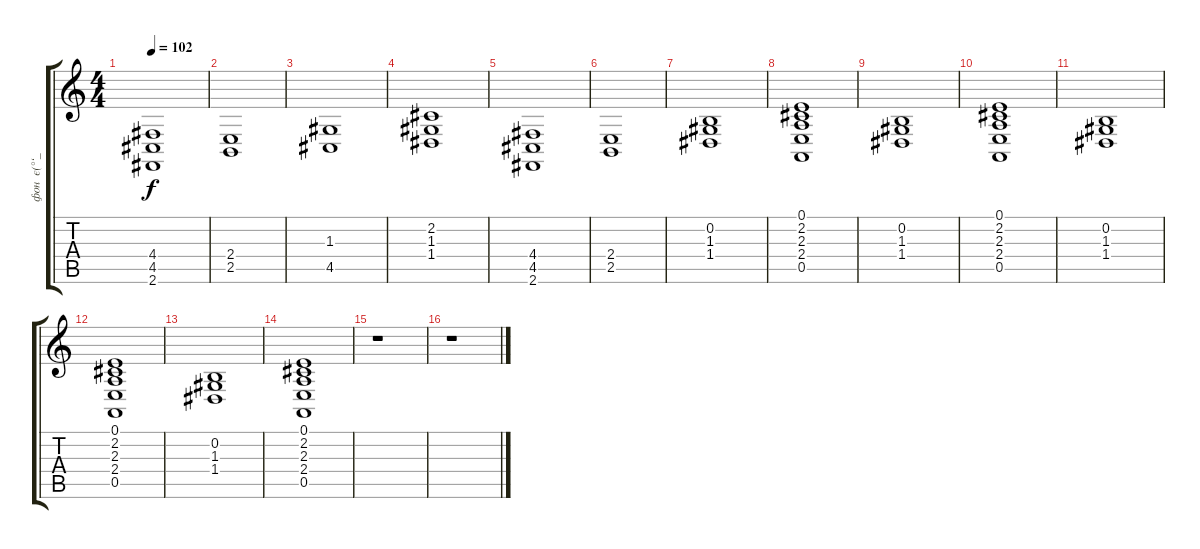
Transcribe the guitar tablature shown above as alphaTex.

\track ("фон  є(°‘_’°)э" "фон  є(°‘_") {instrument fx6goblins}
\staff {score tabs}
\tuning (E4 B3 G3 D3 A2 E2) {hide}
\ts (4 4)
\tempo 102
\clef g2
\ks c
(4.4 4.5 2.6).1{dy f} |
(2.4 2.5).1 |
(1.3 4.5).1 |
(2.2 1.3 1.4).1 |
(4.4 4.5 2.6).1 |
(2.4 2.5).1 |
(0.2 1.3 1.4).1 |
(0.1 2.2 2.3 2.4 0.5).1 |
(0.2 1.3 1.4).1 |
(0.1 2.2 2.3 2.4 0.5).1 |
(0.2 1.3 1.4).1 |
(0.1 2.2 2.3 2.4 0.5).1 |
(0.2 1.3 1.4).1 |
(0.1 2.2 2.3 2.4 0.5).1 |
r.1 |
r.1
